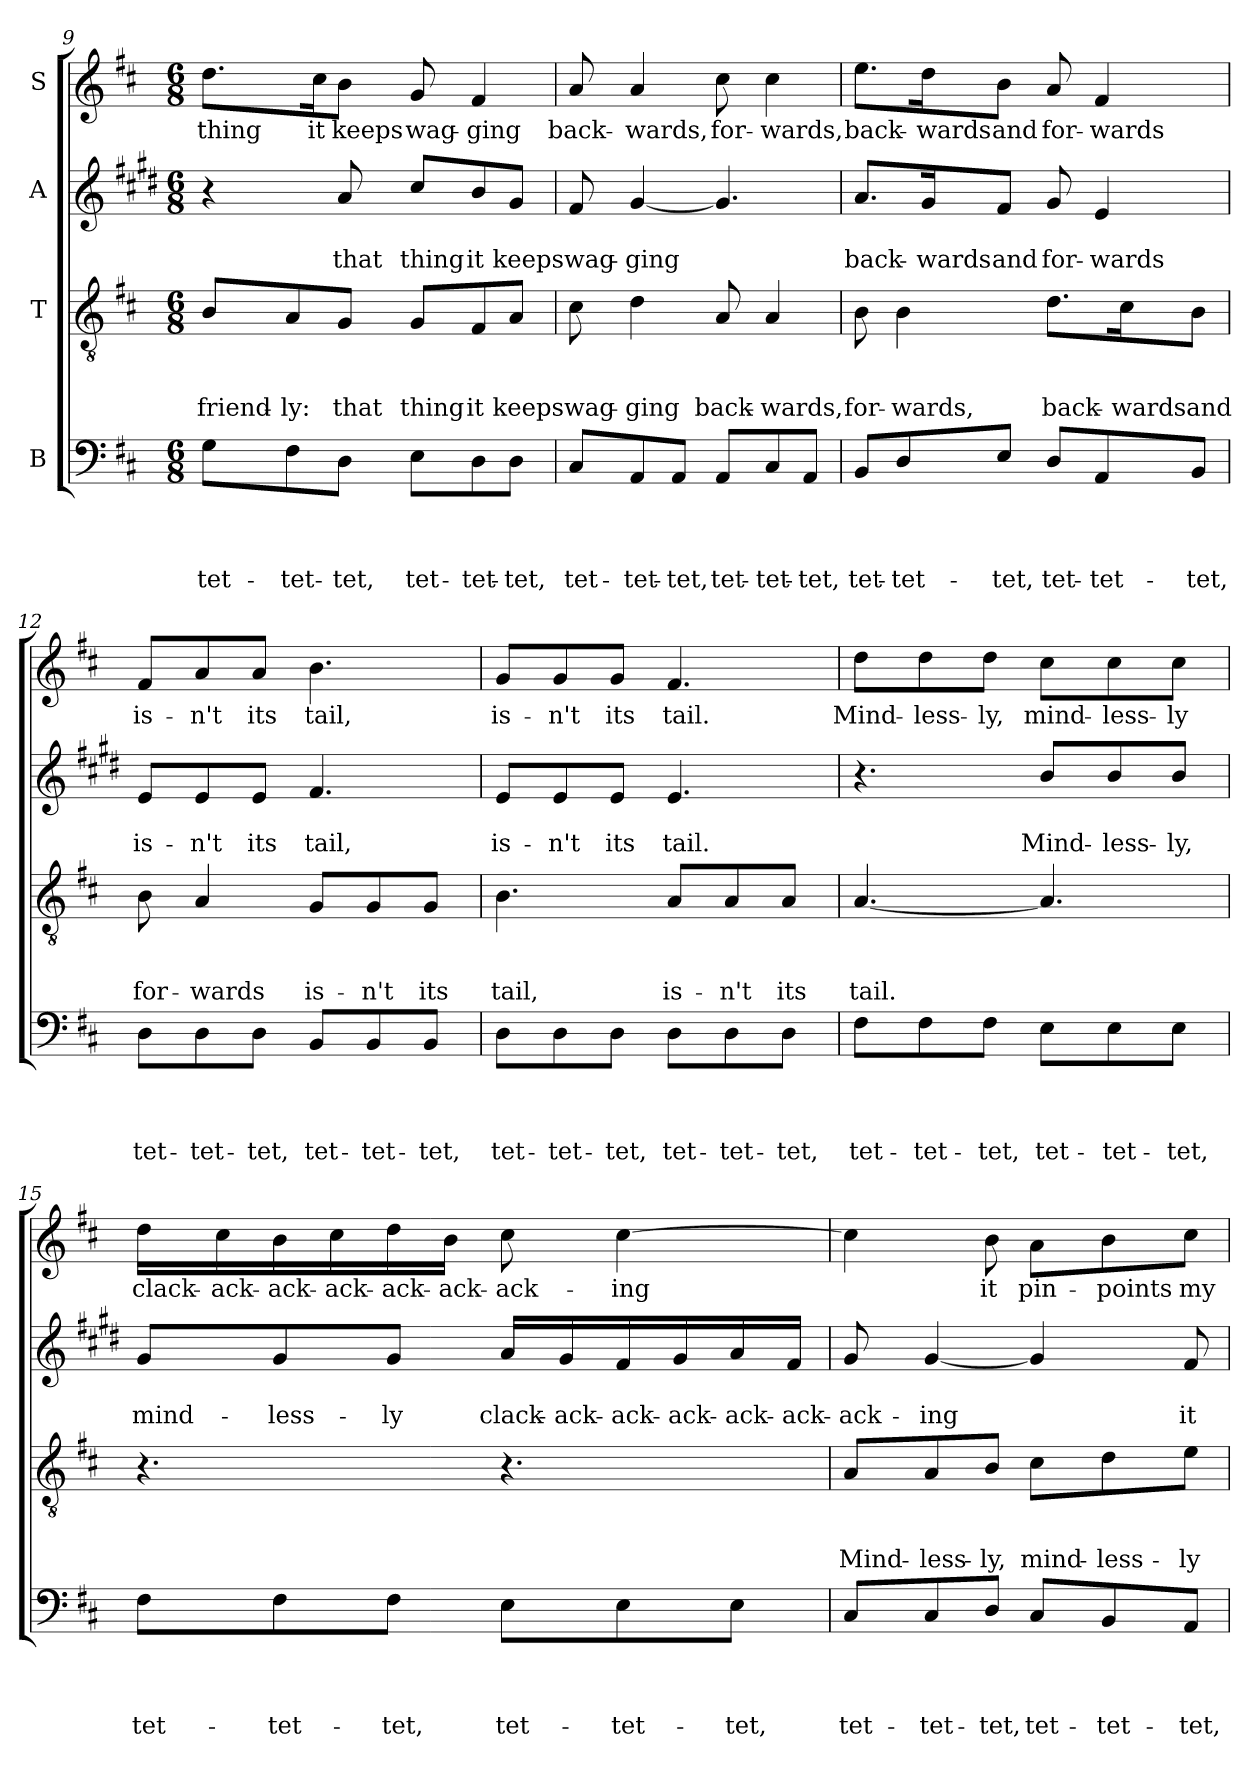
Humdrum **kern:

**kern	**text	**text	**text	**text	**kern	**text	**text	**text	**kern	**text	**text	**kern	**text
*part4	*part4	*part4	*part4	*part4	*part3	*part3	*part3	*part3	*part2	*part2	*part2	*part1	*part1
*staff4	*staff4	*staff4	*staff4	*staff4	*staff3	*staff3	*staff3	*staff3	*staff2	*staff2	*staff2	*staff1	*staff1
*I"B	*	*	*	*	*I"T	*	*	*	*I"A	*	*	*I"S	*
!!LO:PB:g=z
*clefF4	*	*	*	*	*clefGv2	*	*	*	*clefG2	*	*	*clefG2	*
*	*	*	*	*	*	*	*	*	*ITrd1c2	*	*	*	*
*k[f#c#]	*	*	*	*	*k[f#c#]	*	*	*	*k[f#c#]	*	*	*k[f#c#]	*
*D:	*	*	*	*	*D:	*	*	*	*D:	*	*	*D:	*
*M6/8	*	*	*	*	*M6/8	*	*	*	*M6/8	*	*	*M6/8	*
=9	=9	=9	=9	=9	=9	=9	=9	=9	=9	=9	=9	=9	=9
!	!	!	!	!LO:LY:b	!	!	!	!LO:LY:b	!	!	!	!	!LO:LY:b
8G\L	.	.	.	tet-	8B/L	.	.	friend-	4r	.	.	8.dd\L	thing
!	!	!	!	!LO:LY:b	!	!	!	!LO:LY:b	!	!	!	!	!
8F#\	.	.	.	-tet-	8A/	.	.	-ly:	.	.	.	.	.
!	!	!	!	!	!	!	!	!	!	!	!	!	!LO:LY:b
.	.	.	.	.	.	.	.	.	.	.	.	16cc#\k	it
!	!	!	!	!LO:LY:b	!	!	!	!LO:LY:b	!	!	!LO:LY:b	!	!LO:LY:b
8D\J	.	.	.	-tet,	8G/J	.	.	that	8g/	.	that	8b\J	keeps
!	!	!	!	!LO:LY:b	!	!	!	!LO:LY:b	!	!	!LO:LY:b	!	!LO:LY:b
8E\L	.	.	.	tet-	8G/L	.	.	thing	8b/L	.	thing	8g/	wag-
!	!	!	!	!LO:LY:b	!	!	!	!LO:LY:b	!	!	!LO:LY:b	!	!LO:LY:b
8D\	.	.	.	-tet-	8F#/	.	.	it	8a/	.	it	4f#/	-ging
!	!	!	!	!LO:LY:b	!	!	!	!LO:LY:b	!	!	!LO:LY:b	!	!
8D\J	.	.	.	-tet,	8A/J	.	.	keeps	8f#/J	.	keeps	.	.
=10	=10	=10	=10	=10	=10	=10	=10	=10	=10	=10	=10	=10	=10
!	!	!	!	!LO:LY:b	!	!	!	!LO:LY:b	!	!	!LO:LY:b	!	!LO:LY:b
8C#/L	.	.	.	tet-	8c#\	.	.	wag-	8e/	.	wag-	8a/	back-
!	!	!	!	!LO:LY:b	!	!	!	!LO:LY:b	!	!	!LO:LY:b	!	!LO:LY:b
8AA/	.	.	.	-tet-	4d\	.	.	-ging	[4f#/	.	-ging	4a/	-wards,
!	!	!	!	!LO:LY:b	!	!	!	!	!	!	!	!	!
8AA/J	.	.	.	-tet,	.	.	.	.	.	.	.	.	.
!	!	!	!	!LO:LY:b	!	!	!	!LO:LY:b	!	!	!	!	!LO:LY:b
8AA/L	.	.	.	tet-	8A/	.	.	back-	4.f#/]	.	.	8cc#\	for-
!	!	!	!	!LO:LY:b	!	!	!	!LO:LY:b	!	!	!	!	!LO:LY:b
8C#/	.	.	.	-tet-	4A/	.	.	-wards,	.	.	.	4cc#\	-wards,
!	!	!	!	!LO:LY:b	!	!	!	!	!	!	!	!	!
8AA/J	.	.	.	-tet,	.	.	.	.	.	.	.	.	.
=11	=11	=11	=11	=11	=11	=11	=11	=11	=11	=11	=11	=11	=11
!	!	!	!	!LO:LY:b	!	!	!	!LO:LY:b	!	!	!LO:LY:b	!	!LO:LY:b
8BB/L	.	.	.	tet-	8B\	.	.	for-	8.g/L	.	back-	8.ee\L	back-
!	!	!	!	!LO:LY:b	!	!	!	!LO:LY:b	!	!	!	!	!
8D/	.	.	.	-tet-	4B\	.	.	-wards,	.	.	.	.	.
!	!	!	!	!	!	!	!	!	!	!	!LO:LY:b	!	!LO:LY:b
.	.	.	.	.	.	.	.	.	16f#/k	.	-wards	16dd\k	-wards
!	!	!	!	!LO:LY:b	!	!	!	!	!	!	!LO:LY:b	!	!LO:LY:b
8E/J	.	.	.	-tet,	.	.	.	.	8e/J	.	and	8b\J	and
!	!	!	!	!LO:LY:b	!	!	!	!LO:LY:b	!	!	!LO:LY:b	!	!LO:LY:b
8D/L	.	.	.	tet-	8.d\L	.	.	back-	8f#/	.	for-	8a/	for-
!	!	!	!	!LO:LY:b	!	!	!	!	!	!	!LO:LY:b	!	!LO:LY:b
8AA/	.	.	.	-tet-	.	.	.	.	4d/	.	-wards	4f#/	-wards
!	!	!	!	!	!	!	!	!LO:LY:b	!	!	!	!	!
.	.	.	.	.	16c#\k	.	.	-wards	.	.	.	.	.
!	!	!	!	!LO:LY:b	!	!	!	!LO:LY:b	!	!	!	!	!
8BB/J	.	.	.	-tet,	8B\J	.	.	and	.	.	.	.	.
=12	=12	=12	=12	=12	=12	=12	=12	=12	=12	=12	=12	=12	=12
!	!	!	!	!LO:LY:b	!	!	!	!LO:LY:b	!	!	!LO:LY:b	!	!LO:LY:b
8D\L	.	.	.	tet-	8B\	.	.	for-	8d/L	.	is-	8f#/L	is-
!	!	!	!	!LO:LY:b	!	!	!	!LO:LY:b	!	!	!LO:LY:b	!	!LO:LY:b
8D\	.	.	.	-tet-	4A/	.	.	-wards	8d/	.	-n't	8a/	-n't
!	!	!	!	!LO:LY:b	!	!	!	!	!	!	!LO:LY:b	!	!LO:LY:b
8D\J	.	.	.	-tet,	.	.	.	.	8d/J	.	its	8a/J	its
!	!	!	!	!LO:LY:b	!	!	!	!LO:LY:b	!	!	!LO:LY:b	!	!LO:LY:b
8BB/L	.	.	.	tet-	8G/L	.	.	is-	4.e/	.	tail,	4.b\	tail,
!	!	!	!	!LO:LY:b	!	!	!	!LO:LY:b	!	!	!	!	!
8BB/	.	.	.	-tet-	8G/	.	.	-n't	.	.	.	.	.
!	!	!	!	!LO:LY:b	!	!	!	!LO:LY:b	!	!	!	!	!
8BB/J	.	.	.	-tet,	8G/J	.	.	its	.	.	.	.	.
!!LO:LB:g=z
=13	=13	=13	=13	=13	=13	=13	=13	=13	=13	=13	=13	=13	=13
!	!	!	!	!LO:LY:b	!	!	!	!LO:LY:b	!	!	!LO:LY:b	!	!LO:LY:b
8D\L	.	.	.	tet-	4.B\	.	.	tail,	8d/L	.	is-	8g/L	is-
!	!	!	!	!LO:LY:b	!	!	!	!	!	!	!LO:LY:b	!	!LO:LY:b
8D\	.	.	.	-tet-	.	.	.	.	8d/	.	-n't	8g/	-n't
!	!	!	!	!LO:LY:b	!	!	!	!	!	!	!LO:LY:b	!	!LO:LY:b
8D\J	.	.	.	-tet,	.	.	.	.	8d/J	.	its	8g/J	its
!	!	!	!	!LO:LY:b	!	!	!	!LO:LY:b	!	!	!LO:LY:b	!	!LO:LY:b
8D\L	.	.	.	tet-	8A/L	.	.	is-	4.d/	.	tail.	4.f#/	tail.
!	!	!	!	!LO:LY:b	!	!	!	!LO:LY:b	!	!	!	!	!
8D\	.	.	.	-tet-	8A/	.	.	-n't	.	.	.	.	.
!	!	!	!	!LO:LY:b	!	!	!	!LO:LY:b	!	!	!	!	!
8D\J	.	.	.	-tet,	8A/J	.	.	its	.	.	.	.	.
=14	=14	=14	=14	=14	=14	=14	=14	=14	=14	=14	=14	=14	=14
!	!	!	!	!LO:LY:b	!	!	!	!LO:LY:b	!	!	!	!	!LO:LY:b
8F#\L	.	.	.	tet-	[4.A/	.	.	tail.	4.r	.	.	8dd\L	Mind-
!	!	!	!	!LO:LY:b	!	!	!	!	!	!	!	!	!LO:LY:b
8F#\	.	.	.	-tet-	.	.	.	.	.	.	.	8dd\	-less-
!	!	!	!	!LO:LY:b	!	!	!	!	!	!	!	!	!LO:LY:b
8F#\J	.	.	.	-tet,	.	.	.	.	.	.	.	8dd\J	-ly,
!	!	!	!	!LO:LY:b	!	!	!	!	!	!	!LO:LY:b	!	!LO:LY:b
8E\L	.	.	.	tet-	4.A/]	.	.	.	8a/L	.	Mind-	8cc#\L	mind-
!	!	!	!	!LO:LY:b	!	!	!	!	!	!	!LO:LY:b	!	!LO:LY:b
8E\	.	.	.	-tet-	.	.	.	.	8a/	.	-less-	8cc#\	-less-
!	!	!	!	!LO:LY:b	!	!	!	!	!	!	!LO:LY:b	!	!LO:LY:b
8E\J	.	.	.	-tet,	.	.	.	.	8a/J	.	-ly,	8cc#\J	-ly
=15	=15	=15	=15	=15	=15	=15	=15	=15	=15	=15	=15	=15	=15
!	!	!	!	!LO:LY:b	!	!	!	!	!	!	!LO:LY:b	!	!LO:LY:b
8F#\L	.	.	.	tet-	4.r	.	.	.	8f#/L	.	mind-	16dd\LL	clack-
!	!	!	!	!	!	!	!	!	!	!	!	!	!LO:LY:b
.	.	.	.	.	.	.	.	.	.	.	.	16cc#\	-ack-
!	!	!	!	!LO:LY:b	!	!	!	!	!	!	!LO:LY:b	!	!LO:LY:b
8F#\	.	.	.	-tet-	.	.	.	.	8f#/	.	-less-	16b\	-ack-
!	!	!	!	!	!	!	!	!	!	!	!	!	!LO:LY:b
.	.	.	.	.	.	.	.	.	.	.	.	16cc#\	-ack-
!	!	!	!	!LO:LY:b	!	!	!	!	!	!	!LO:LY:b	!	!LO:LY:b
8F#\J	.	.	.	-tet,	.	.	.	.	8f#/J	.	-ly	16dd\	-ack-
!	!	!	!	!	!	!	!	!	!	!	!	!	!LO:LY:b
.	.	.	.	.	.	.	.	.	.	.	.	16b\JJ	-ack-
!	!	!	!	!LO:LY:b	!	!	!	!	!	!	!LO:LY:b	!	!LO:LY:b
8E\L	.	.	.	tet-	4.r	.	.	.	16g/LL	.	clack-	8cc#\	-ack-
!	!	!	!	!	!	!	!	!	!	!	!LO:LY:b	!	!
.	.	.	.	.	.	.	.	.	16f#/	.	-ack-	.	.
!	!	!	!	!LO:LY:b	!	!	!	!	!	!	!LO:LY:b	!	!LO:LY:b
8E\	.	.	.	-tet-	.	.	.	.	16e/	.	-ack-	[4cc#\	-ing
!	!	!	!	!	!	!	!	!	!	!	!LO:LY:b	!	!
.	.	.	.	.	.	.	.	.	16f#/	.	-ack-	.	.
!	!	!	!	!LO:LY:b	!	!	!	!	!	!	!LO:LY:b	!	!
8E\J	.	.	.	-tet,	.	.	.	.	16g/	.	-ack-	.	.
!	!	!	!	!	!	!	!	!	!	!	!LO:LY:b	!	!
.	.	.	.	.	.	.	.	.	16e/JJ	.	-ack-	.	.
!!LO:PB:g=z
=16	=16	=16	=16	=16	=16	=16	=16	=16	=16	=16	=16	=16	=16
!	!	!	!	!LO:LY:b	!	!	!	!LO:LY:b	!	!	!LO:LY:b	!	!
8C#/L	.	.	.	tet-	8A/L	.	.	Mind-	8f#/	.	-ack-	4cc#\]	.
!	!	!	!	!LO:LY:b	!	!	!	!LO:LY:b	!	!	!LO:LY:b	!	!
8C#/	.	.	.	-tet-	8A/	.	.	-less-	[4f#/	.	-ing	.	.
!	!	!	!	!LO:LY:b	!	!	!	!LO:LY:b	!	!	!	!	!LO:LY:b
8D/J	.	.	.	-tet,	8B/J	.	.	-ly,	.	.	.	8b\	it
!	!	!	!	!LO:LY:b	!	!	!	!LO:LY:b	!	!	!	!	!LO:LY:b
8C#/L	.	.	.	tet-	8c#\L	.	.	mind-	4f#/]	.	.	8a\L	pin-
!	!	!	!	!LO:LY:b	!	!	!	!LO:LY:b	!	!	!	!	!LO:LY:b
8BB/	.	.	.	-tet-	8d\	.	.	-less-	.	.	.	8b\	-points
!	!	!	!	!LO:LY:b	!	!	!	!LO:LY:b	!	!	!LO:LY:b	!	!LO:LY:b
8AA/J	.	.	.	-tet,	8e\J	.	.	-ly	8e/	.	it	8cc#\J	my
=	=	=	=	=	=	=	=	=	=	=	=	=	=
*-	*-	*-	*-	*-	*-	*-	*-	*-	*-	*-	*-	*-	*-
